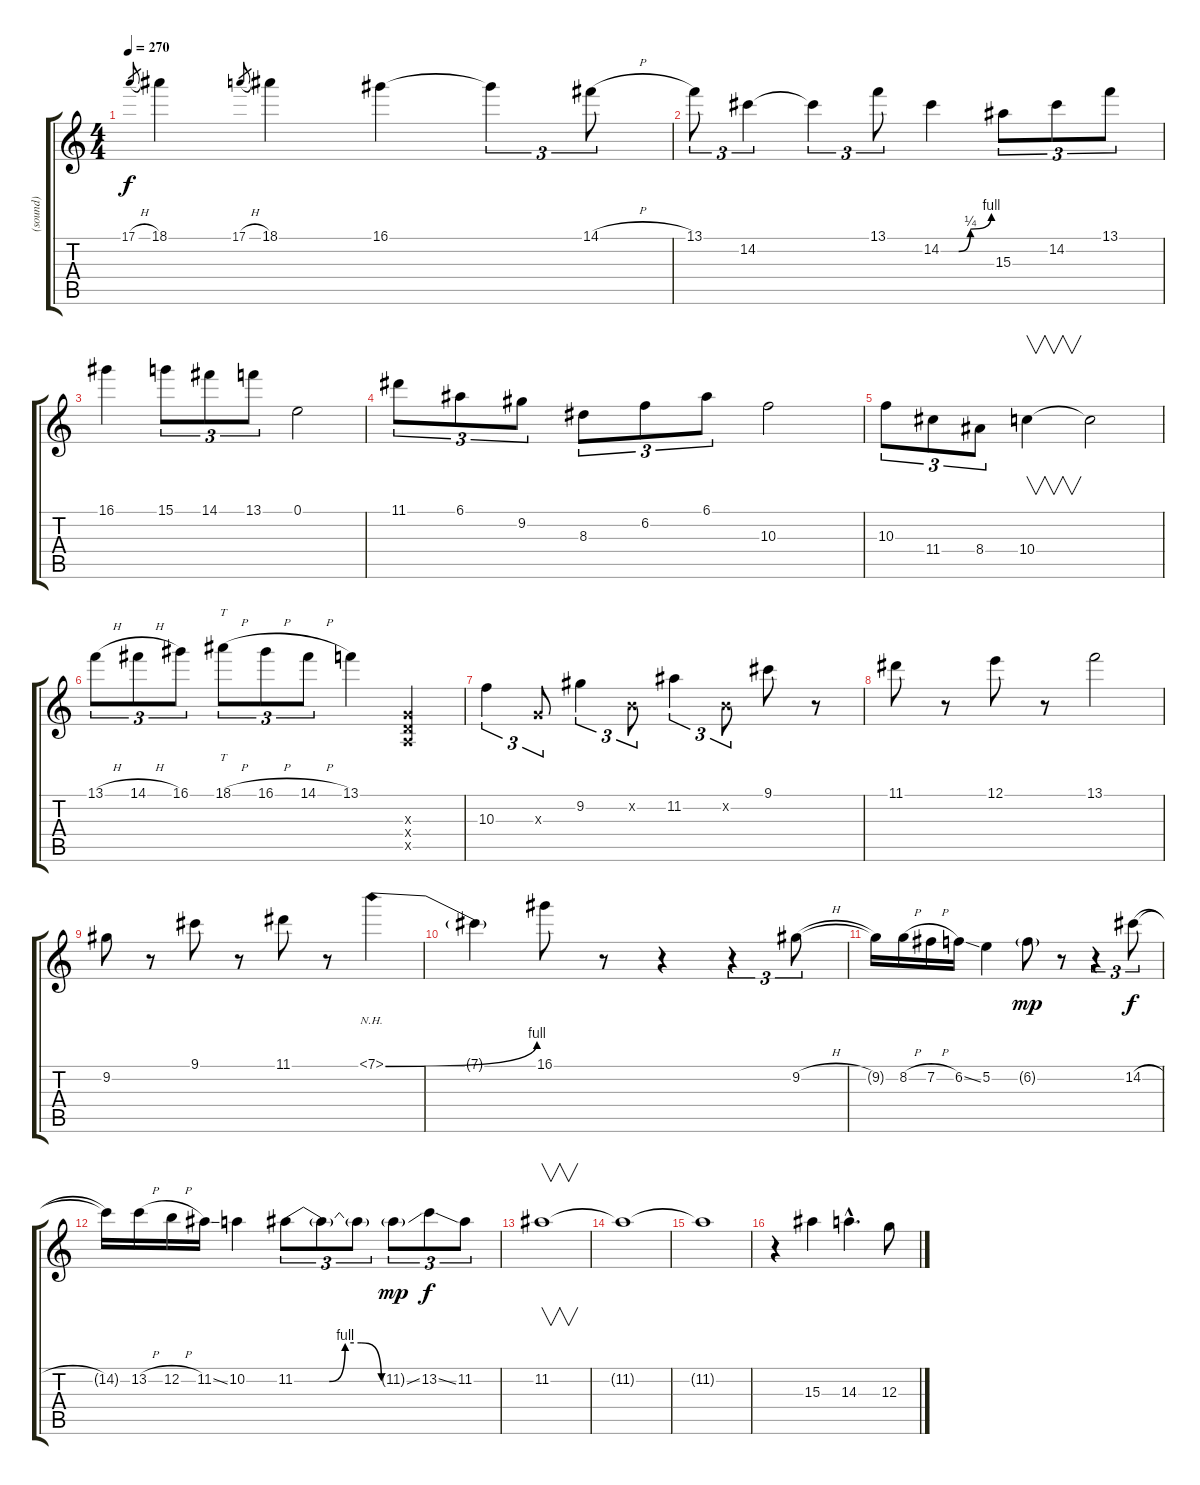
\track ("(sound)" "(sound)") {instrument distortionguitar}
\staff {score tabs}
\tuning (E4 B3 G3 D3 A2 E2) {hide}
\ts (4 4)
\tempo 270
\clef g2
\ks c
17.1{h}.8{gr dy f} 18.1.4 17.1{h}.8{gr} 18.1.4 16.1.4 16.1{t}.4{tu (3 2)} 14.1{h}.8{tu (3 2)} |
13.1.8{tu (3 2)} 14.2.4{tu (3 2)} 14.2{t}.4{tu (3 2)} 13.1.8{tu (3 2)} 14.2{be (custom 0 0 21 0 35 1 60 4)}.4 15.3.8{tu (3 2)} 14.2.8{tu (3 2)} 13.1.8{tu (3 2)} |
16.1.4 15.1.8{tu (3 2)} 14.1.8{tu (3 2)} 13.1.8{tu (3 2)} 0.1.2 |
11.1.8{tu (3 2)} 6.1.8{tu (3 2)} 9.2.8{tu (3 2)} 8.3.8{tu (3 2)} 6.2.8{tu (3 2)} 6.1.8{tu (3 2)} 10.3.2 |
10.3.8{tu (3 2)} 11.4.8{tu (3 2)} 8.4.8{tu (3 2)} 10.4.4{v} 10.4{t}.2 |
13.1{h}.8{tu (3 2)} 14.1{h}.8{tu (3 2)} 16.1.8{tu (3 2)} 18.1{h}.8{tt tu (3 2)} 16.1{h}.8{tu (3 2)} 14.1{h}.8{tu (3 2)} 13.1.4 (0.3{x} 0.4{x} 0.5{x}).4 |
10.3.4{tu (3 2)} 0.3{x}.8{tu (3 2)} 9.2.4{tu (3 2)} 0.2{x}.8{tu (3 2)} 11.2.4{tu (3 2)} 0.2{x}.8{tu (3 2)} 9.1.8 r.8 |
11.1.8 r.8 12.1.8 r.8 13.1.2 |
9.2.8 r.8 9.1.8 r.8 11.1.8 r.8 7.1{be (bend 0 0 60 4) nh}.4 |
7.1{t}.4 16.1.8 r.8 r.4 r.4{tu (3 2)} 9.2{h}.8{tu (3 2)} |
9.2{t}.16 8.2{h}.16 7.2{h}.16 6.2{ss}.16 5.2.4 6.2{g}.8{dy mp} r.8 r.4{tu (3 2)} 14.2{h}.8{tu (3 2) dy f} |
14.2{t}.16 13.2{h}.16 12.2{h}.16 11.2{ss}.16 10.2.4 11.2{be (custom 0 0 24 0 35 4 46 4 60 0)}.8{tu (3 2)} 11.2{t}.8{tu (3 2)} 11.2{t}.8{tu (3 2)} 11.2{ss g}.8{tu (3 2) dy mp} 13.2{ss}.8{tu (3 2) dy f} 11.2.8{tu (3 2)} |
11.2.1{v} |
11.2{t}.1 |
11.2{t}.1 |
r.4 15.3.4 14.3{hac}.4{d} 12.3.8
